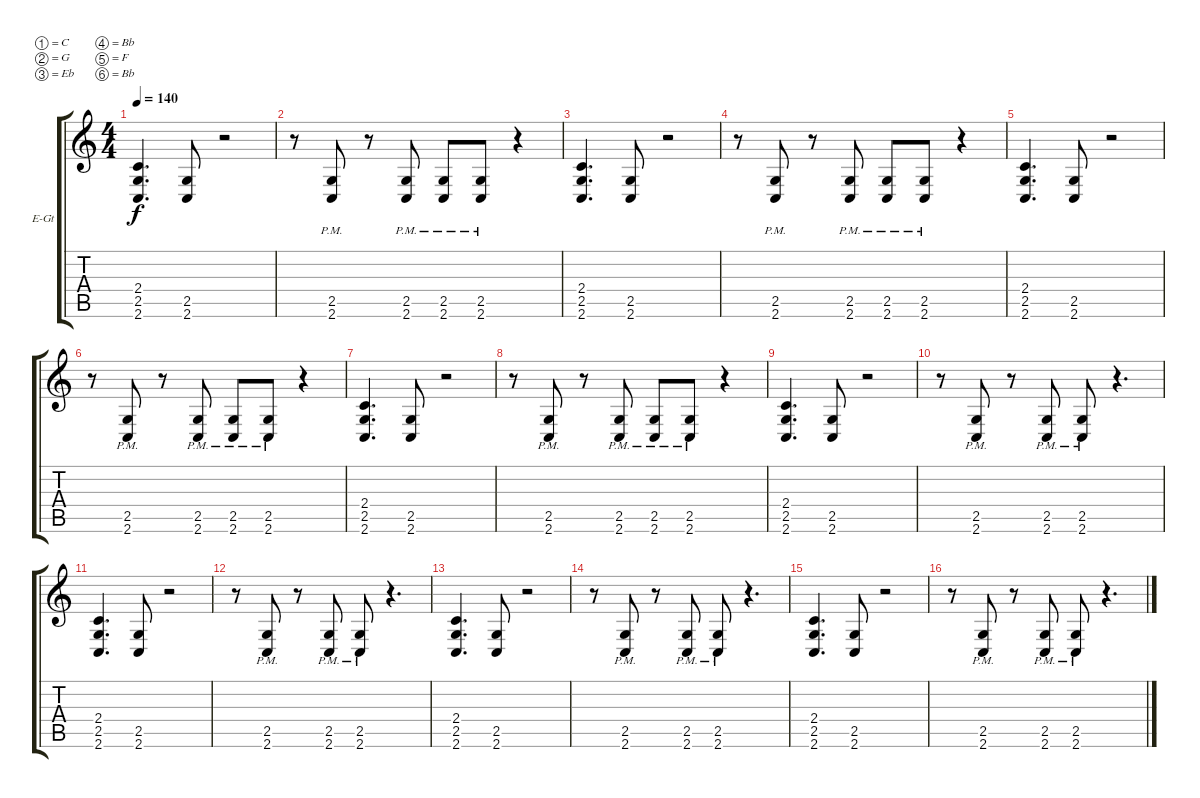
\bracketExtendMode groupsimilarinstruments
\firstSystemTrackNameOrientation horizontal
\otherSystemsTrackNameOrientation horizontal
\track ("Овердрайв" "E-Gt") {instrument distortionguitar}
\staff {score tabs}
\tuning (C4 G3 Eb3 Bb2 F2 Bb1)
\ts (4 4)
\tempo 140
\clef g2
\ks c
(2.4 2.5 2.6).4{d dy f instrument distortionguitar} (2.5 2.6).8 r.2 |
r.8 (2.5{pm} 2.6).8 r.8 (2.5{pm} 2.6).8 (2.5{pm} 2.6).8 (2.5{pm} 2.6).8 r.4 |
(2.4 2.5 2.6).4{d} (2.5 2.6).8 r.2 |
r.8 (2.5{pm} 2.6).8 r.8 (2.5{pm} 2.6).8 (2.5{pm} 2.6).8 (2.5{pm} 2.6).8 r.4 |
(2.4 2.5 2.6).4{d} (2.5 2.6).8 r.2 |
r.8 (2.5{pm} 2.6).8 r.8 (2.5{pm} 2.6).8 (2.5{pm} 2.6).8 (2.5{pm} 2.6).8 r.4 |
(2.4 2.5 2.6).4{d} (2.5 2.6).8 r.2 |
r.8 (2.5{pm} 2.6).8 r.8 (2.5{pm} 2.6).8 (2.5{pm} 2.6).8 (2.5{pm} 2.6).8 r.4 |
(2.4 2.5 2.6).4{d} (2.5 2.6).8 r.2 |
r.8 (2.5{pm} 2.6).8 r.8 (2.5{pm} 2.6).8 (2.5{pm} 2.6).8 r.4{d} |
(2.4 2.5 2.6).4{d} (2.5 2.6).8 r.2 |
r.8 (2.5{pm} 2.6).8 r.8 (2.5{pm} 2.6).8 (2.5{pm} 2.6).8 r.4{d} |
(2.4 2.5 2.6).4{d} (2.5 2.6).8 r.2 |
r.8 (2.5{pm} 2.6).8 r.8 (2.5{pm} 2.6).8 (2.5{pm} 2.6).8 r.4{d} |
(2.4 2.5 2.6).4{d} (2.5 2.6).8 r.2 |
r.8 (2.5{pm} 2.6).8 r.8 (2.5{pm} 2.6).8 (2.5{pm} 2.6).8 r.4{d}
